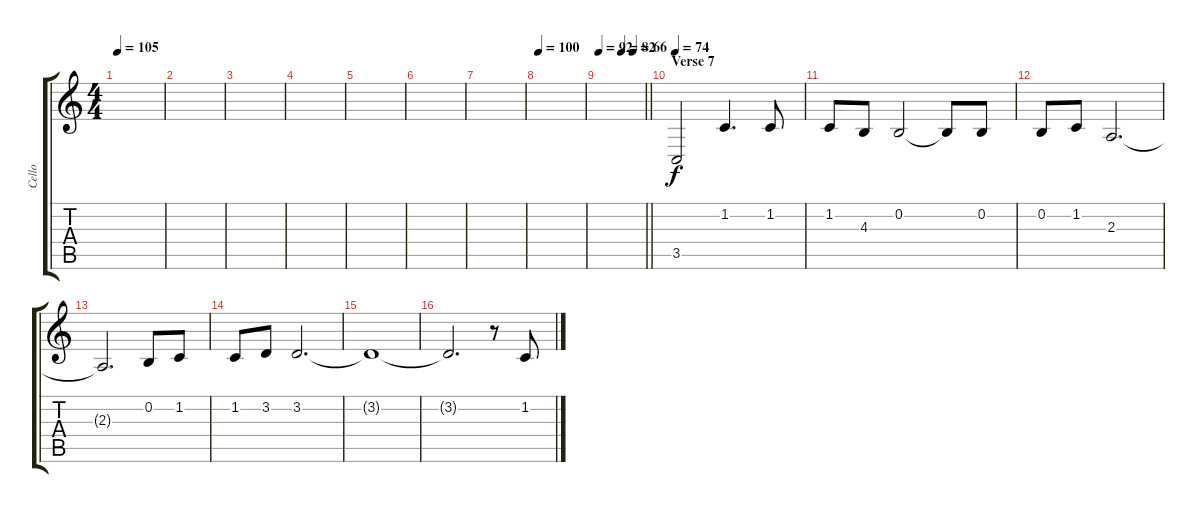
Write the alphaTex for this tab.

\track ("Cello" "Cello") {instrument cello}
\staff {score tabs}
\tuning (E4 B3 G3 D3 A2 E2) {hide}
\ts (4 4)
\tempo 105
\clef g2
\ks c
|
|
|
|
|
|
|
\tempo 100
|
\tempo 92
\tempo (82 0.5)
\tempo (66 0.75)
\barLineRight lightlight
|
\section ("" "Verse 7")
\tempo 74
3.5.2{volume 8} 1.2.4{d} 1.2.8 |
1.2.8 4.3.8 0.2.2 0.2{t}.8 0.2.8 |
0.2.8 1.2.8 2.3.2{d} |
2.3{t}.2{d} 0.2.8 1.2.8 |
1.2.8 3.2.8 3.2.2{d} |
3.2{t}.1 |
3.2{t}.2{d} r.8 1.2.8
